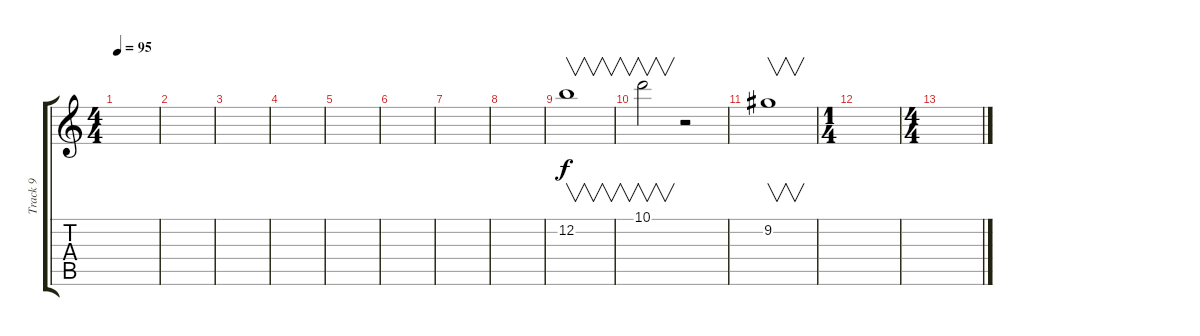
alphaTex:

\track ("Track 9" "Track 9") {instrument electricguitarclean}
\staff {score tabs}
\tuning (E4 B3 G3 D3 A2 E2) {hide}
\ts (4 4)
\tempo 95
\clef g2
\ks c
|
|
|
|
|
|
|
|
12.2.1{v} |
10.1.2{v} r.2 |
9.2.1{v} |
\ts (1 4)
|
\ts (4 4)
